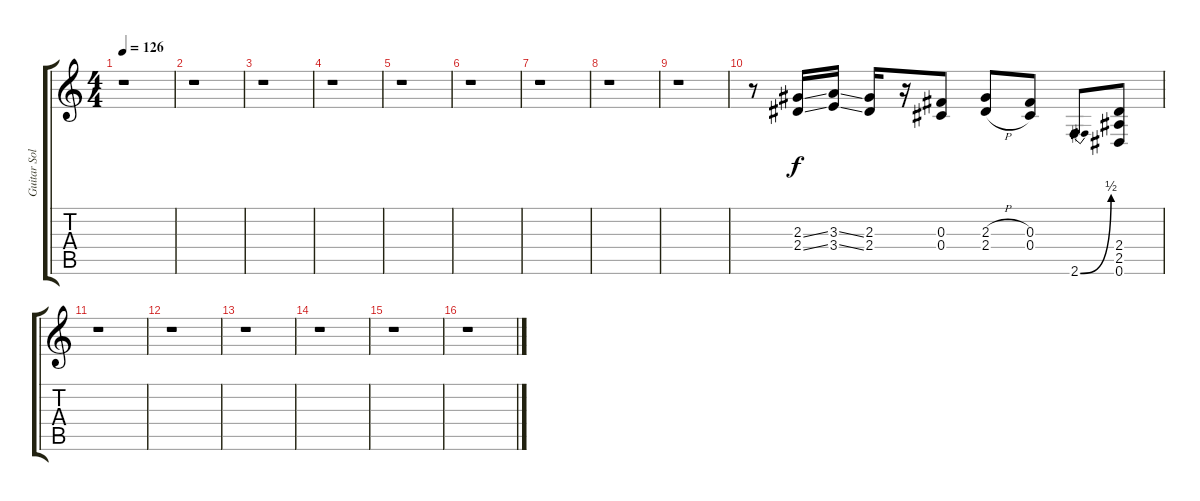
\track ("Guitar Solo" "Guitar Sol") {instrument distortionguitar}
\staff {score tabs}
\tuning (Eb4 Bb3 Gb3 Db3 Ab2 Eb2) {hide}
\ts (4 4)
\tempo 126
\clef g2
\ks c
r.1{dy f} |
r.1 |
r.1 |
r.1 |
r.1 |
r.1 |
r.1 |
r.1 |
r.1 |
r.8 (2.3{ss} 2.4{ss}).16 (3.3{ss} 3.4{ss}).16 (2.3 2.4).16 r.16 (0.3 0.4).8 (2.3{h} 2.4{h}).8 (0.3 0.4).8 2.6{be (bend 0 0 60 2)}.8 (2.4 2.5 0.6).8 |
r.1 |
r.1 |
r.1 |
r.1 |
r.1 |
r.1
